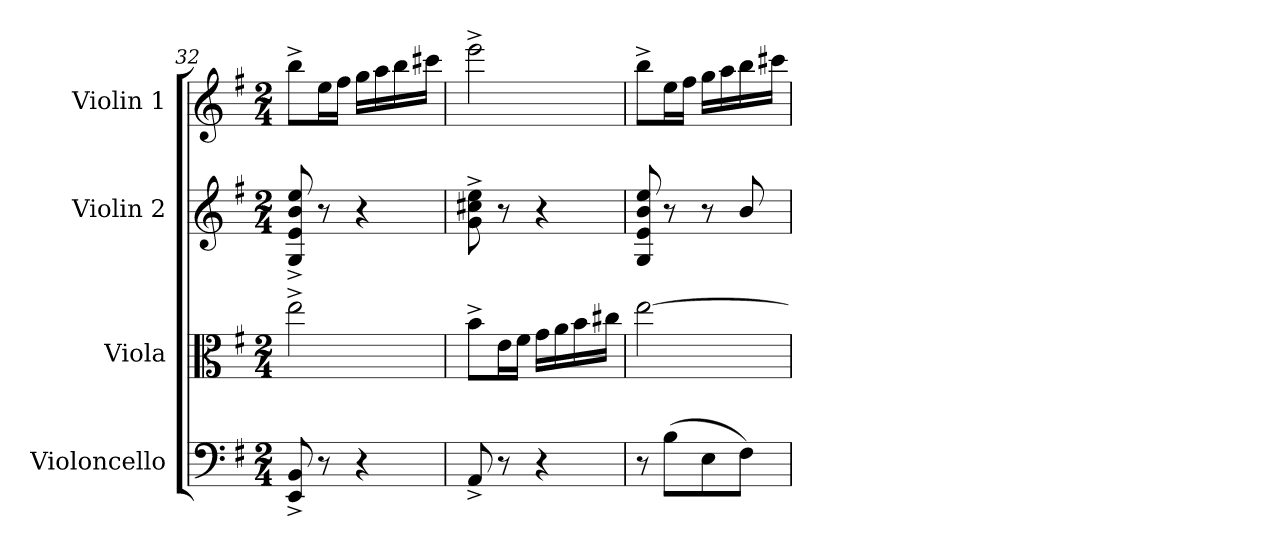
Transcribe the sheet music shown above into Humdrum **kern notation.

**kern	**kern	**kern	**kern
*part4	*part3	*part2	*part1
*staff4	*staff3	*staff2	*staff1
*I"Violoncello	*I"Viola	*I"Violin 2	*I"Violin 1
*I'Vc	*I'Vla	*I'Vln	*I'Vln
*clefF4	*clefC3	*clefG2	*clefG2
*k[f#]	*k[f#]	*k[f#]	*k[f#]
*M2/4	*M2/4	*M2/4	*M2/4
=32	=32	=32	=32
8EE/^> 8BB/^>	2ee^\	8G/^> 8e/^> 8b/^> 8ee/^>	8bb^\L
8r	.	8r	16ee\L
.	.	.	16ff#\JJ
4r	.	4r	16gg\LL
.	.	.	16aa\
.	.	.	16bb\
.	.	.	16ccc#X\JJ
=33	=33	=33	=33
8AA^>/	8b^\L	8g\^ 8cc#X\^ 8ee\^	2eee^\
8r	16e\L	8r	.
.	16f#\JJ	.	.
4r	16g\LL	4r	.
.	16a\	.	.
.	16b\	.	.
.	16cc#X\JJ	.	.
=34	=34	=34	=34
8r	[2ee\	8G/ 8e/ 8b/ 8ee/	8bb^\L
(8B\L	.	8r	16ee\L
.	.	.	16ff#\JJ
8E\	.	8r	16gg\LL
.	.	.	16aa\
8F#\J)	.	8b/	16bb\
.	.	.	16ccc#X\JJ
=	=	=	=
*-	*-	*-	*-
